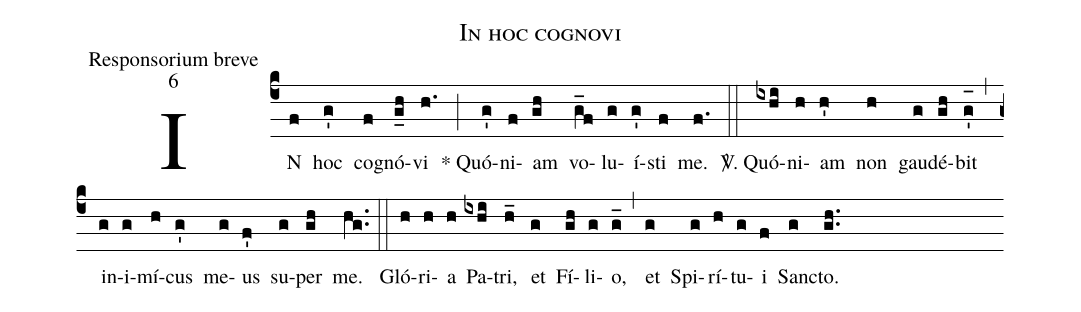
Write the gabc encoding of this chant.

name:In hoc cognovi;
office-part:Responsorium breve;
mode:6;
%%
(c4) IN(f) hoc(g') co(f)gnó(g_h)vi(h.) (;) * Quó(g')ni(f)am(gh) vo(g_f)lu(g)í(g')sti(f) me.(f.) (::)
<sp>V/</sp>. Quó(ixhi)ni(h)am(h') non(h) gau(g)dé(gh)bit(g'_[oh:h]) (,) in(g)i(g)mí(h)cus(g') me(g)us(f') su(g)per(gh) me.(hg..) (::) Gló(h)ri(h)a(h) Pa(ixhi)tri,(h_) et(g) Fí(gh)li(g)o,(g_) (,)
et(g) Spi(g)rí(h)tu(g)i(f) Sanc(g)to.(g.h.)
